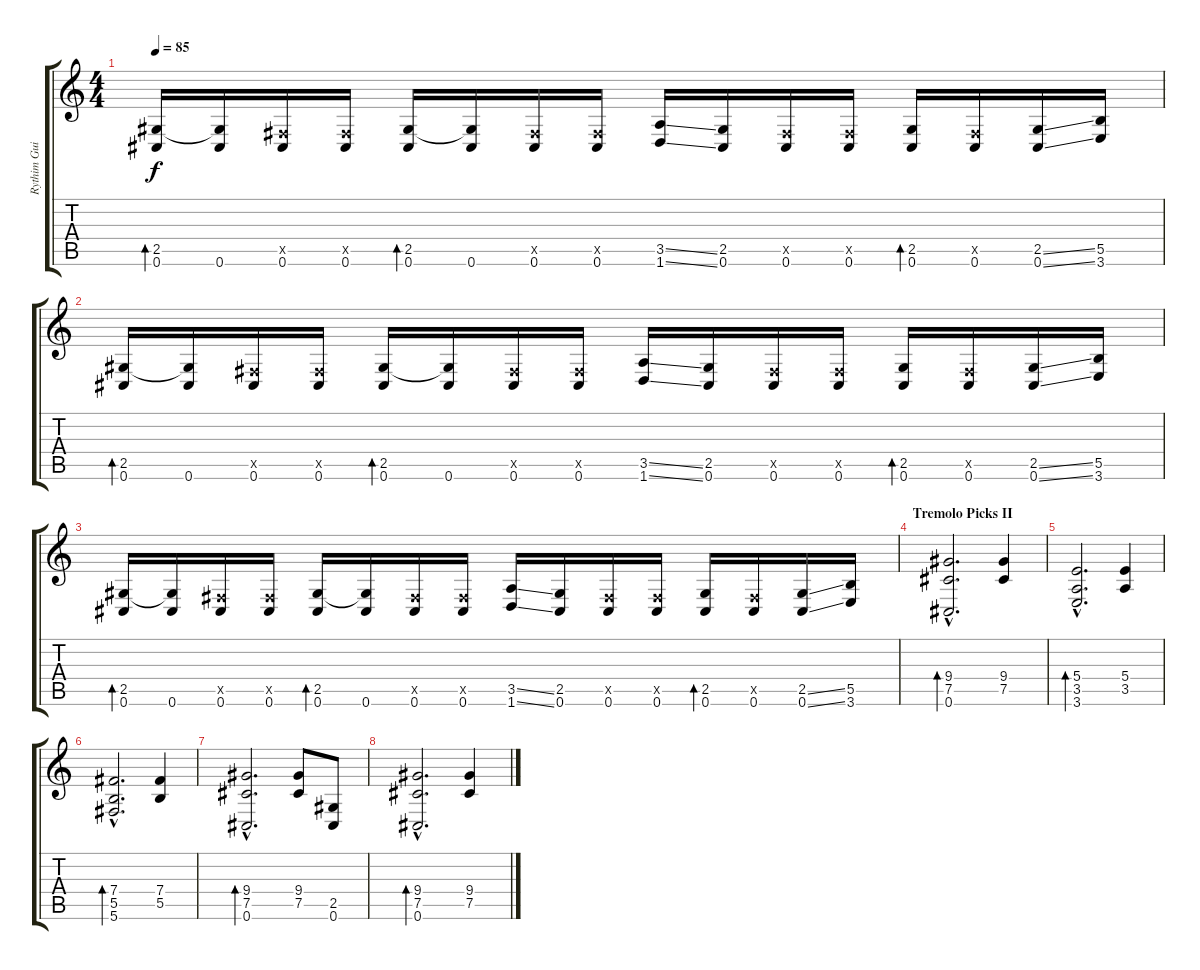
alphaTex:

\track ("Rythim Guitar" "Rythim Gui") {instrument distortionguitar}
\staff {score tabs}
\tuning (Db4 Ab3 E3 B2 Gb2 Db2) {hide}
\ts (4 4)
\tempo 85
\clef g2
\ks c
(2.5 0.6).16{bd 480 dy f} (2.5{t} 0.6).16 (0.5{x} 0.6).16 (0.5{x} 0.6).16 (2.5 0.6).16{bd 480} (2.5{t} 0.6).16 (0.5{x} 0.6).16 (0.5{x} 0.6).16 (3.5{ss} 1.6{ss}).16 (2.5 0.6).16 (0.5{x} 0.6).16 (0.5{x} 0.6).16 (2.5 0.6).16{bd 480} (0.5{x} 0.6).16 (2.5{ss} 0.6{ss}).16 (5.5 3.6).16 |
(2.5 0.6).16{bd 480} (2.5{t} 0.6).16 (0.5{x} 0.6).16 (0.5{x} 0.6).16 (2.5 0.6).16{bd 480} (2.5{t} 0.6).16 (0.5{x} 0.6).16 (0.5{x} 0.6).16 (3.5{ss} 1.6{ss}).16 (2.5 0.6).16 (0.5{x} 0.6).16 (0.5{x} 0.6).16 (2.5 0.6).16{bd 480} (0.5{x} 0.6).16 (2.5{ss} 0.6{ss}).16 (5.5 3.6).16 |
(2.5 0.6).16{bd 480} (2.5{t} 0.6).16 (0.5{x} 0.6).16 (0.5{x} 0.6).16 (2.5 0.6).16{bd 480} (2.5{t} 0.6).16 (0.5{x} 0.6).16 (0.5{x} 0.6).16 (3.5{ss} 1.6{ss}).16 (2.5 0.6).16 (0.5{x} 0.6).16 (0.5{x} 0.6).16 (2.5 0.6).16{bd 480} (0.5{x} 0.6).16 (2.5{ss} 0.6{ss}).16 (5.5 3.6).16 |
\section ("" "Tremolo Picks II")
(9.4{hac} 7.5{hac} 0.6{hac}).2{d bd 120 volume 15 balance 8} (9.4 7.5).4 |
(5.4{hac} 3.5{hac} 3.6{hac}).2{d bd 120} (5.4 3.5).4 |
(7.4{hac} 5.5{hac} 5.6{hac}).2{d bd 120} (7.4 5.5).4 |
(9.4{hac} 7.5{hac} 0.6{hac}).2{d bd 120} (9.4 7.5).8 (2.5 0.6).8 |
(9.4{hac} 7.5{hac} 0.6{hac}).2{d bd 120} (9.4 7.5).4
